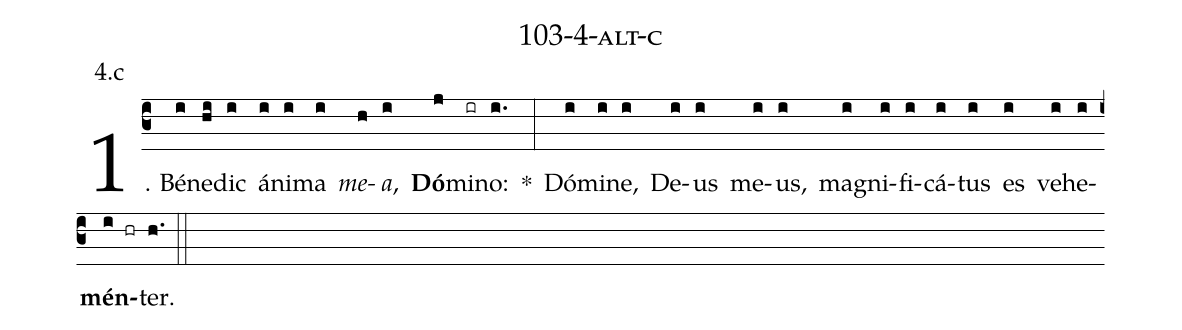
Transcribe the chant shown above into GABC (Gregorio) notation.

name: 103-4-alt-c;
annotation: 4.c;
%%
(c3)1. Bé(i)ne(hi)dic(i) á(i)ni(i)ma(i) <i>me</i>(h)<i>a</i>,(i) <b>Dó</b>(j)mi(ir)no:(i.) *(:) Dó(i)mi(i)ne,(i) De(i)us(i) me(i)us,(i) ma(i)gni(i)fi(i)cá(i)tus(i) es(i) ve(i)he(i)<b>mén</b>(i hr)ter.(h.) (::)
